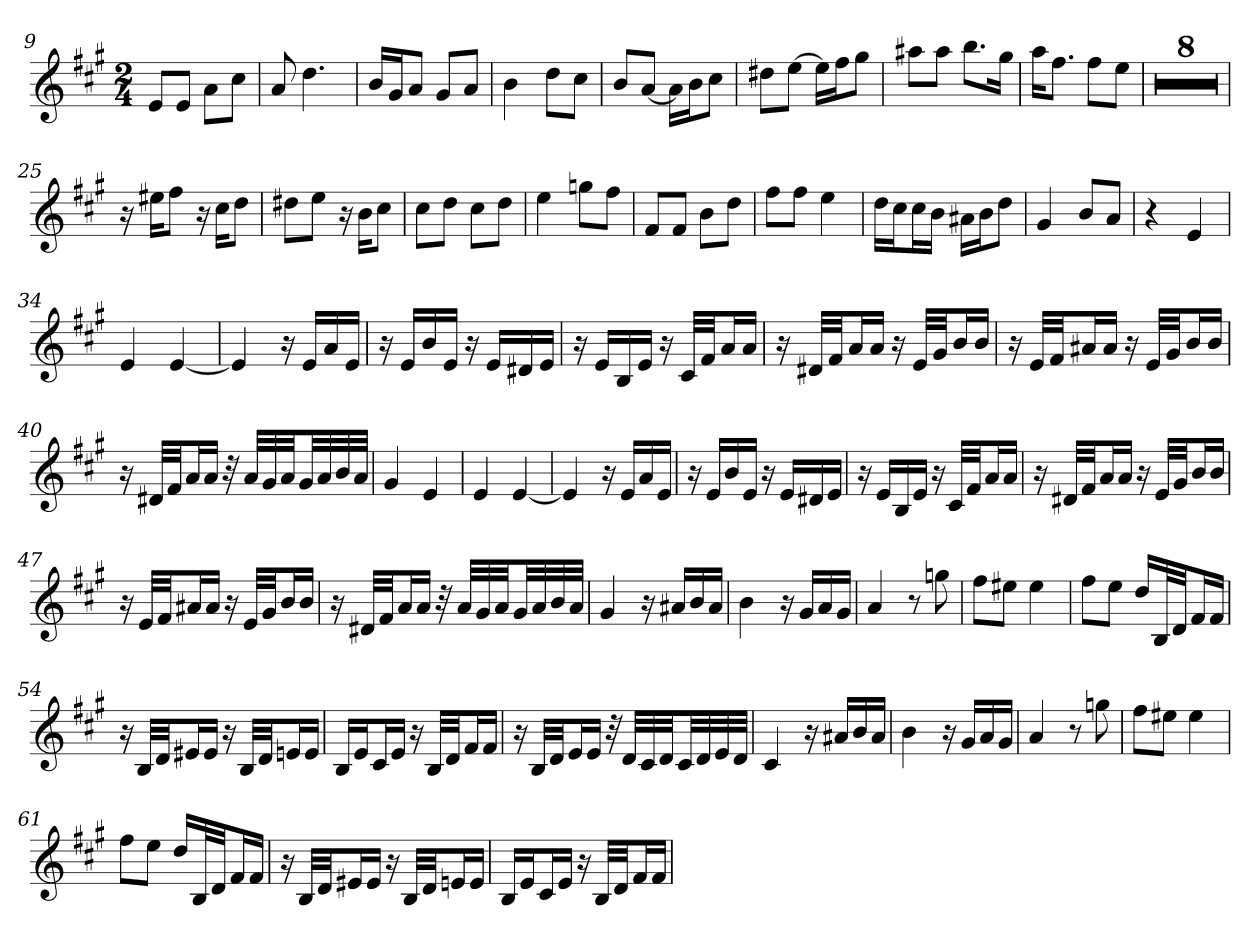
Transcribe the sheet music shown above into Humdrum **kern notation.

**kern
*part1
*staff1
*clefG2
*k[f#c#g#]
*A:
*M2/4
=9
8e/L
8e/J
8a\L
8cc#\J
=10
8a
4.dd
=11
16b/LL
16g#/J
8a/J
8g#/L
8a/J
=12
4b
8dd\L
8cc#\J
=13
8b/L
[8a/J
16a\LL]
16b\J
8cc#\J
=14
8dd#X\L
[8ee\J
16ee\LL]
16ff#\J
8gg#\J
=15
8aa#X\L
8aa#\J
8.bb\L
16gg#\Jk
=16
16aa\KL
8.ff#\J
8ff#\L
8ee\J
=17
2r
=18
2r
=19
2r
=20
2r
=21
2r
=22
2r
=23
2r
=24
2r
=25
16r
16ee#X\KL
8ff#\J
16r
16cc#\KL
8dd\J
=26
8dd#X\L
8ee\J
16r
16b\KL
8cc#\J
=27
8cc#\L
8dd\J
8cc#\L
8dd\J
=28
4ee
8ggn\L
8ff#\J
=29
8f#/L
8f#/J
8b\L
8dd\J
=30
8ff#\L
8ff#\J
4ee
=31
16dd\LL
16cc#\J
16cc#\L
16b\JJ
16a#X\LL
16b\J
8dd\J
=32
4g#
8b/L
8a/J
=33
4r
4e
=34
4e
[4e
=35
4e]
16r
16e/LL
16a/
16e/JJ
=36
16r
16e/LL
16b/
16e/JJ
16r
16e/LL
16d#X/
16e/JJ
=37
16r
16e/LL
16B/
16e/JJ
16r
32c#/LLL
32f#/JJ
16a/L
16a/JJ
=38
16r
32d#X/LLL
32f#/JJ
16a/L
16a/JJ
16r
32e/LLL
32g#/JJ
16b/L
16b/JJ
=39
16r
32e/LLL
32f#/JJ
16a#X/L
16a#/JJ
16r
32e/LLL
32g#/JJ
16b/L
16b/JJ
=40
16r
32d#X/LLL
32f#/JJ
16a/L
16a/JJ
32r
32a/LLL
32g#/
32a/JJ
32g#/LL
32a/
32b/
32a/JJJ
=41
4g#
4e
=42
4e
[4e
=43
4e]
16r
16e/LL
16a/
16e/JJ
=44
16r
16e/LL
16b/
16e/JJ
16r
16e/LL
16d#X/
16e/JJ
=45
16r
16e/LL
16B/
16e/JJ
16r
32c#/LLL
32f#/JJ
16a/L
16a/JJ
=46
16r
32d#X/LLL
32f#/JJ
16a/L
16a/JJ
16r
32e/LLL
32g#/JJ
16b/L
16b/JJ
=47
16r
32e/LLL
32f#/JJ
16a#X/L
16a#/JJ
16r
32e/LLL
32g#/JJ
16b/L
16b/JJ
=48
16r
32d#X/LLL
32f#/JJ
16a/L
16a/JJ
32r
32a/LLL
32g#/
32a/JJ
32g#/LL
32a/
32b/
32a/JJJ
=49
4g#
16r
16a#X/LL
16b/
16a#/JJ
=50
4b
16r
16g#/LL
16a/
16g#/JJ
=51
4a
8r
8ggn
=52
8ff#\L
8ee#X\J
4ee#
=53
8ff#\L
8ee\J
16dd/LL
32B/L
32d/JJ
16f#/L
16f#/JJ
=54
16r
32B/LLL
32d/JJ
16e#X/L
16e#/JJ
16r
32B/LLL
32d/JJ
16en/L
16e/JJ
=55
16B/LL
16e/J
16c#/L
16e/JJ
16r
32B/LLL
32d/JJ
16f#/L
16f#/JJ
=56
16r
32B/LLL
32d/JJ
16e/L
16e/JJ
32r
32d/LLL
32c#/
32d/JJ
32c#/LL
32d/
32e/
32d/JJJ
=57
4c#
16r
16a#X/LL
16b/
16a#/JJ
=58
4b
16r
16g#/LL
16a/
16g#/JJ
=59
4a
8r
8ggn
=60
8ff#\L
8ee#X\J
4ee#
=61
8ff#\L
8ee\J
16dd/LL
32B/L
32d/JJ
16f#/L
16f#/JJ
=62
16r
32B/LLL
32d/JJ
16e#X/L
16e#/JJ
16r
32B/LLL
32d/JJ
16en/L
16e/JJ
=63
16B/LL
16e/J
16c#/L
16e/JJ
16r
32B/LLL
32d/JJ
16f#/L
16f#/JJ
=
*-
